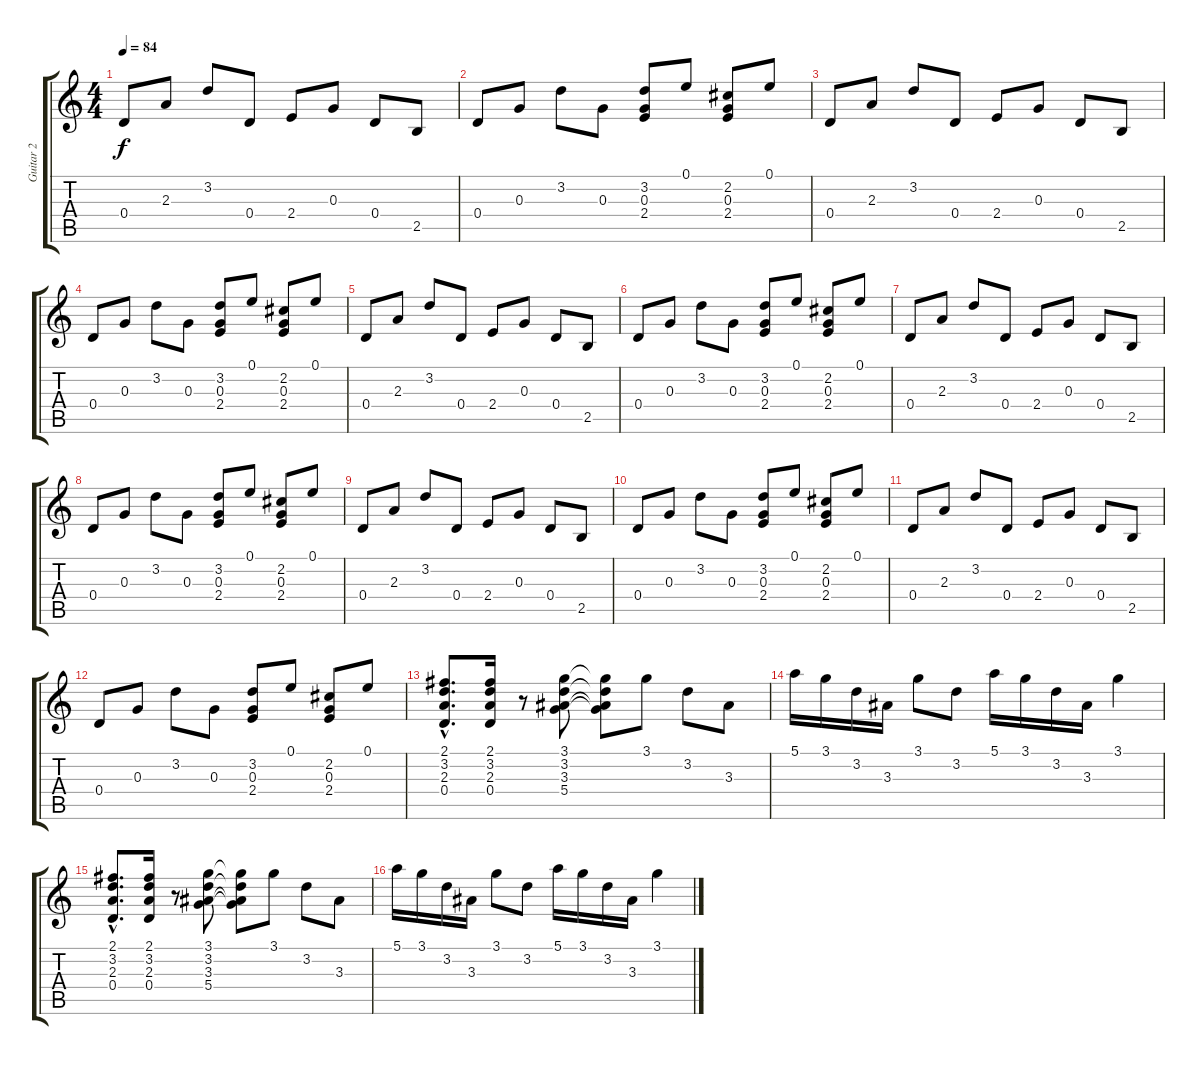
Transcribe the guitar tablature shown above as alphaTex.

\track ("Guitar 2" "Guitar 2") {instrument acousticguitarsteel}
\staff {score tabs}
\tuning (E4 B3 G3 D3 A2 E2) {hide}
\ts (4 4)
\tempo 84
\clef g2
\ks c
0.4.8{dy f instrument acousticguitarsteel} 2.3.8 3.2.8 0.4.8 2.4.8 0.3.8 0.4.8 2.5.8 |
0.4.8 0.3.8 3.2.8 0.3.8 (3.2 0.3 2.4).8 0.1.8 (2.2 0.3 2.4).8 0.1.8 |
0.4.8 2.3.8 3.2.8 0.4.8 2.4.8 0.3.8 0.4.8 2.5.8 |
0.4.8 0.3.8 3.2.8 0.3.8 (3.2 0.3 2.4).8 0.1.8 (2.2 0.3 2.4).8 0.1.8 |
0.4.8 2.3.8 3.2.8 0.4.8 2.4.8 0.3.8 0.4.8 2.5.8 |
0.4.8 0.3.8 3.2.8 0.3.8 (3.2 0.3 2.4).8 0.1.8 (2.2 0.3 2.4).8 0.1.8 |
0.4.8 2.3.8 3.2.8 0.4.8 2.4.8 0.3.8 0.4.8 2.5.8 |
0.4.8 0.3.8 3.2.8 0.3.8 (3.2 0.3 2.4).8 0.1.8 (2.2 0.3 2.4).8 0.1.8 |
0.4.8 2.3.8 3.2.8 0.4.8 2.4.8 0.3.8 0.4.8 2.5.8 |
0.4.8 0.3.8 3.2.8 0.3.8 (3.2 0.3 2.4).8 0.1.8 (2.2 0.3 2.4).8 0.1.8 |
0.4.8 2.3.8 3.2.8 0.4.8 2.4.8 0.3.8 0.4.8 2.5.8 |
0.4.8 0.3.8 3.2.8 0.3.8 (3.2 0.3 2.4).8 0.1.8 (2.2 0.3 2.4).8 0.1.8 |
(2.1{hac} 3.2{hac} 2.3{hac} 0.4{hac}).8{d} (2.1 3.2 2.3 0.4).16 r.8 (3.1 3.2 3.3 5.4).8 (3.1{t} 3.2{t} 3.3{t} 5.4{t}).8 3.1.8 3.2.8 3.3.8 |
5.1.16 3.1.16 3.2.16 3.3.16 3.1.8 3.2.8 5.1.16 3.1.16 3.2.16 3.3.16 3.1.4 |
(2.1{hac} 3.2{hac} 2.3{hac} 0.4{hac}).8{d} (2.1 3.2 2.3 0.4).16 r.8 (3.1 3.2 3.3 5.4).8 (3.1{t} 3.2{t} 3.3{t} 5.4{t}).8 3.1.8 3.2.8 3.3.8 |
5.1.16 3.1.16 3.2.16 3.3.16 3.1.8 3.2.8 5.1.16 3.1.16 3.2.16 3.3.16 3.1.4
